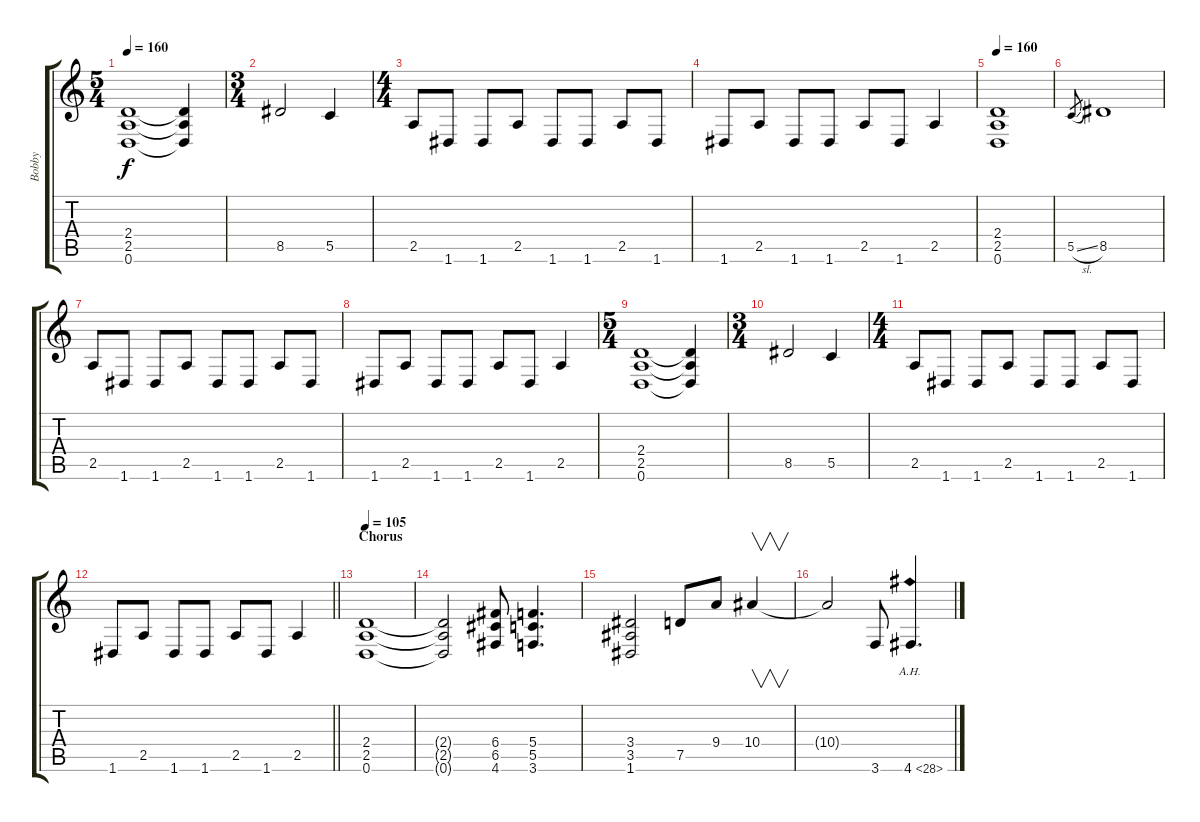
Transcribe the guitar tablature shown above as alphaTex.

\track ("Bobby" "Bobby") {instrument distortionguitar}
\staff {score tabs}
\tuning (D4 A3 F3 C3 G2 D2) {hide}
\ts (5 4)
\tempo 160
\clef g2
\ks c
(2.4 2.5 0.6).1{dy f} (2.4{t} 2.5{t} 0.6{t}).4 |
\ts (3 4)
8.5.2 5.5.4 |
\ts (4 4)
2.5.8 1.6.8 1.6.8 2.5.8 1.6.8 1.6.8 2.5.8 1.6.8 |
1.6.8 2.5.8 1.6.8 1.6.8 2.5.8 1.6.8 2.5.4 |
\tempo 160
(2.4 2.5 0.6).1 |
5.5{sl}.8{gr} 8.5.1 |
2.5.8 1.6.8 1.6.8 2.5.8 1.6.8 1.6.8 2.5.8 1.6.8 |
1.6.8 2.5.8 1.6.8 1.6.8 2.5.8 1.6.8 2.5.4 |
\ts (5 4)
(2.4 2.5 0.6).1 (2.4{t} 2.5{t} 0.6{t}).4 |
\ts (3 4)
8.5.2 5.5.4 |
\ts (4 4)
2.5.8 1.6.8 1.6.8 2.5.8 1.6.8 1.6.8 2.5.8 1.6.8 |
\barLineRight lightlight
1.6.8 2.5.8 1.6.8 1.6.8 2.5.8 1.6.8 2.5.4 |
\section ("" "Chorus")
\tempo 105
(2.4 2.5 0.6).1 |
(2.4{t} 2.5{t} 0.6{t}).2 (6.4 6.5 4.6).8 (5.4 5.5 3.6).4{d} |
(3.4 3.5 1.6).2 7.5.8 9.4.8 10.4.4{v} |
10.4{t}.2 3.6.8 4.6{ah 24}.4{d}
